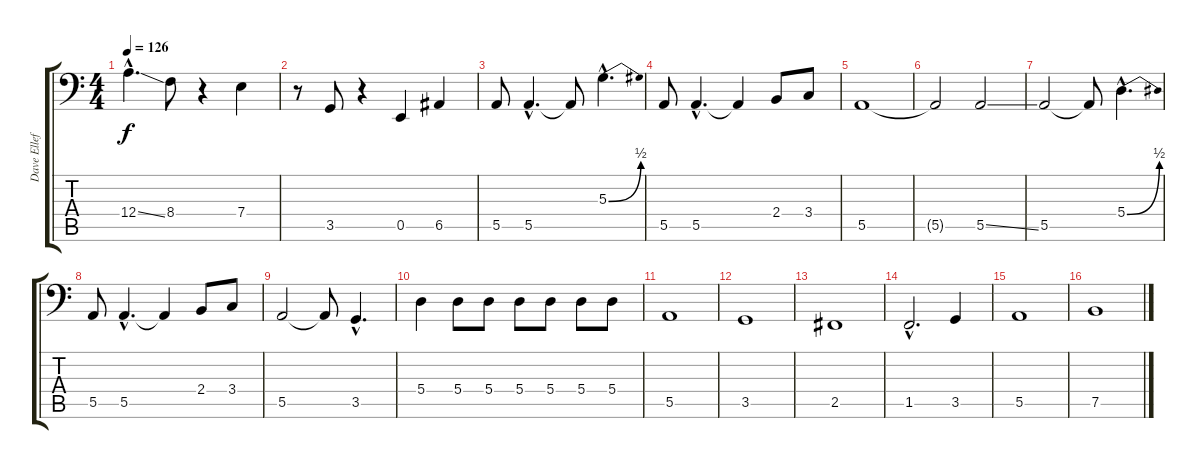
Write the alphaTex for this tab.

\track ("Dave Ellefson (Guitar)" "Dave Ellef") {instrument electricguitarclean}
\staff {score tabs}
\tuning (B2 G2 D2 A1 E1 B0) {hide}
\ts (4 4)
\tempo 126
\clef f4
\ks c
12.4{ss hac}.4{d dy f} 8.4.8 r.4 7.4.4 |
r.8 3.5.8 r.4 0.5.4 6.5.4 |
5.5.8 5.5{hac}.4{d} 5.5{t}.8 5.3{be (bend 0 0 60 2) hac}.4{d} |
5.5.8 5.5{hac}.4{d} 5.5{t}.4 2.4.8 3.4.8 |
5.5.1 |
5.5{t}.2 5.5{ss}.2 |
5.5.2 5.5{t}.8 5.4{be (bend 0 0 60 2) hac}.4{d} |
5.5.8 5.5{hac}.4{d} 5.5{t}.4 2.4.8 3.4.8 |
5.5.2 5.5{t}.8 3.5{hac}.4{d} |
5.4.4 5.4.8 5.4.8 5.4.8 5.4.8 5.4.8 5.4.8 |
5.5.1 |
3.5.1 |
2.5.1 |
1.5{hac}.2{d} 3.5.4 |
5.5.1 |
7.5.1
